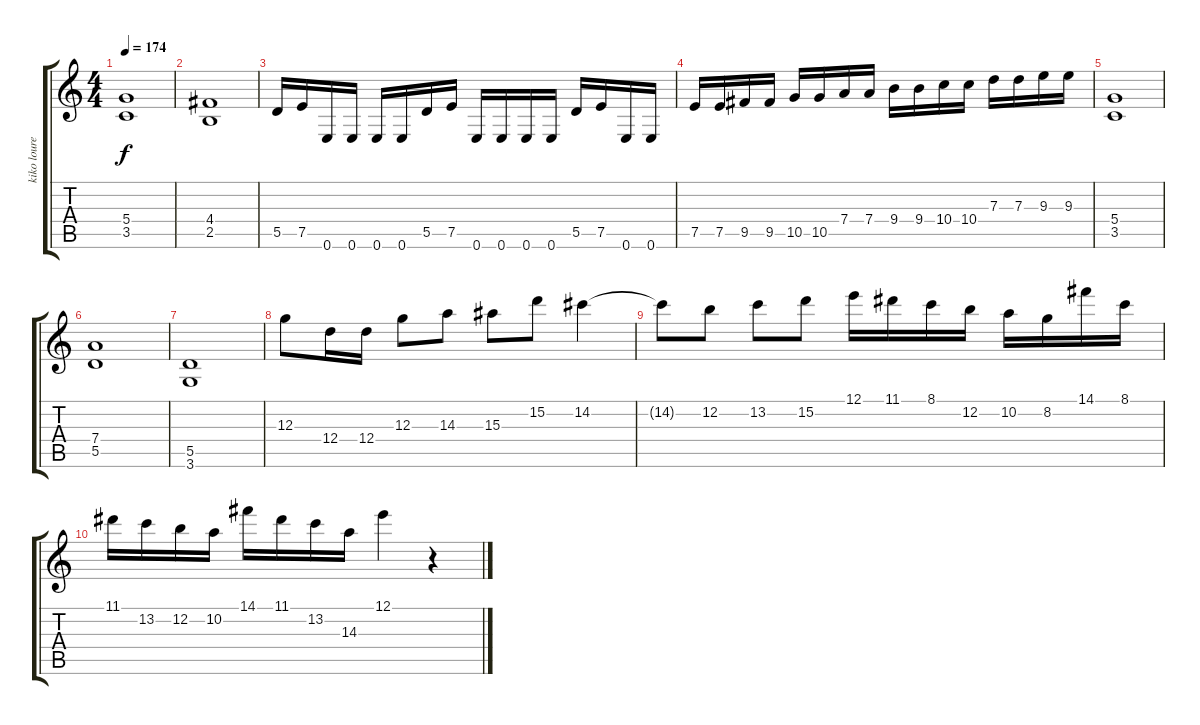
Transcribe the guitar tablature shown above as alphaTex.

\track ("kiko loureiro" "kiko loure") {instrument distortionguitar}
\staff {score tabs}
\tuning (E4 B3 G3 D3 A2 E2) {hide}
\ts (4 4)
\tempo 174
\clef g2
\ks c
(5.4 3.5).1{dy f} |
(4.4 2.5).1 |
5.5.16 7.5.16 0.6.16 0.6.16 0.6.16 0.6.16 5.5.16 7.5.16 0.6.16 0.6.16 0.6.16 0.6.16 5.5.16 7.5.16 0.6.16 0.6.16 |
7.5.16 7.5.16 9.5.16 9.5.16 10.5.16 10.5.16 7.4.16 7.4.16 9.4.16 9.4.16 10.4.16 10.4.16 7.3.16 7.3.16 9.3.16 9.3.16 |
(5.4 3.5).1 |
(7.4 5.5).1 |
(5.5 3.6).1 |
12.3.8 12.4.16 12.4.16 12.3.8 14.3.8 15.3.8 15.2.8 14.2.4 |
14.2{t}.8 12.2.8 13.2.8 15.2.8 12.1.16 11.1.16 8.1.16 12.2.16 10.2.16 8.2.16 14.1.16 8.1.16 |
11.1.16 13.2.16 12.2.16 10.2.16 14.1.16 11.1.16 13.2.16 14.3.16 12.1.4 r.4
